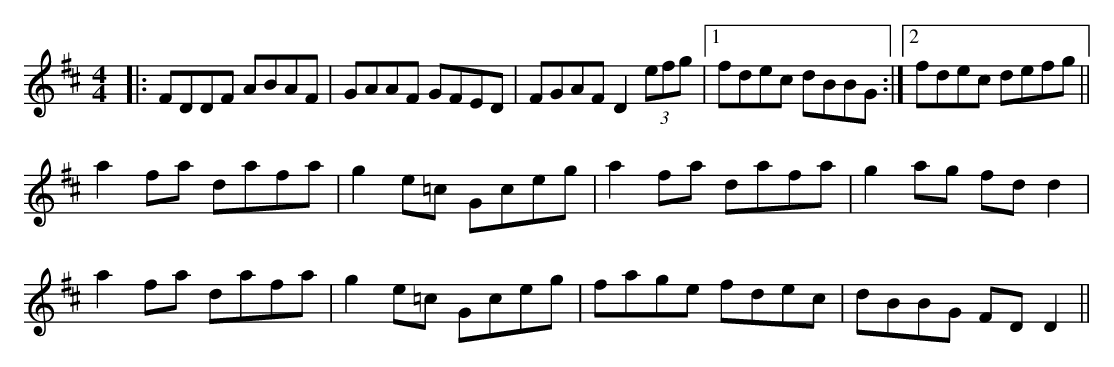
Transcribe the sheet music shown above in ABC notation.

X:1
M:4/4
K:D
|:FDDF ABAF|GAAF GFED|FGAF D2 (3efg|1 fdec dBBG:|2 fdec defg||
a2fa dafa|g2e=c Gceg|a2fa dafa|g2ag fdd2|
a2fa dafa|g2e=c Gceg|fage fdec|dBBG FDD2||
